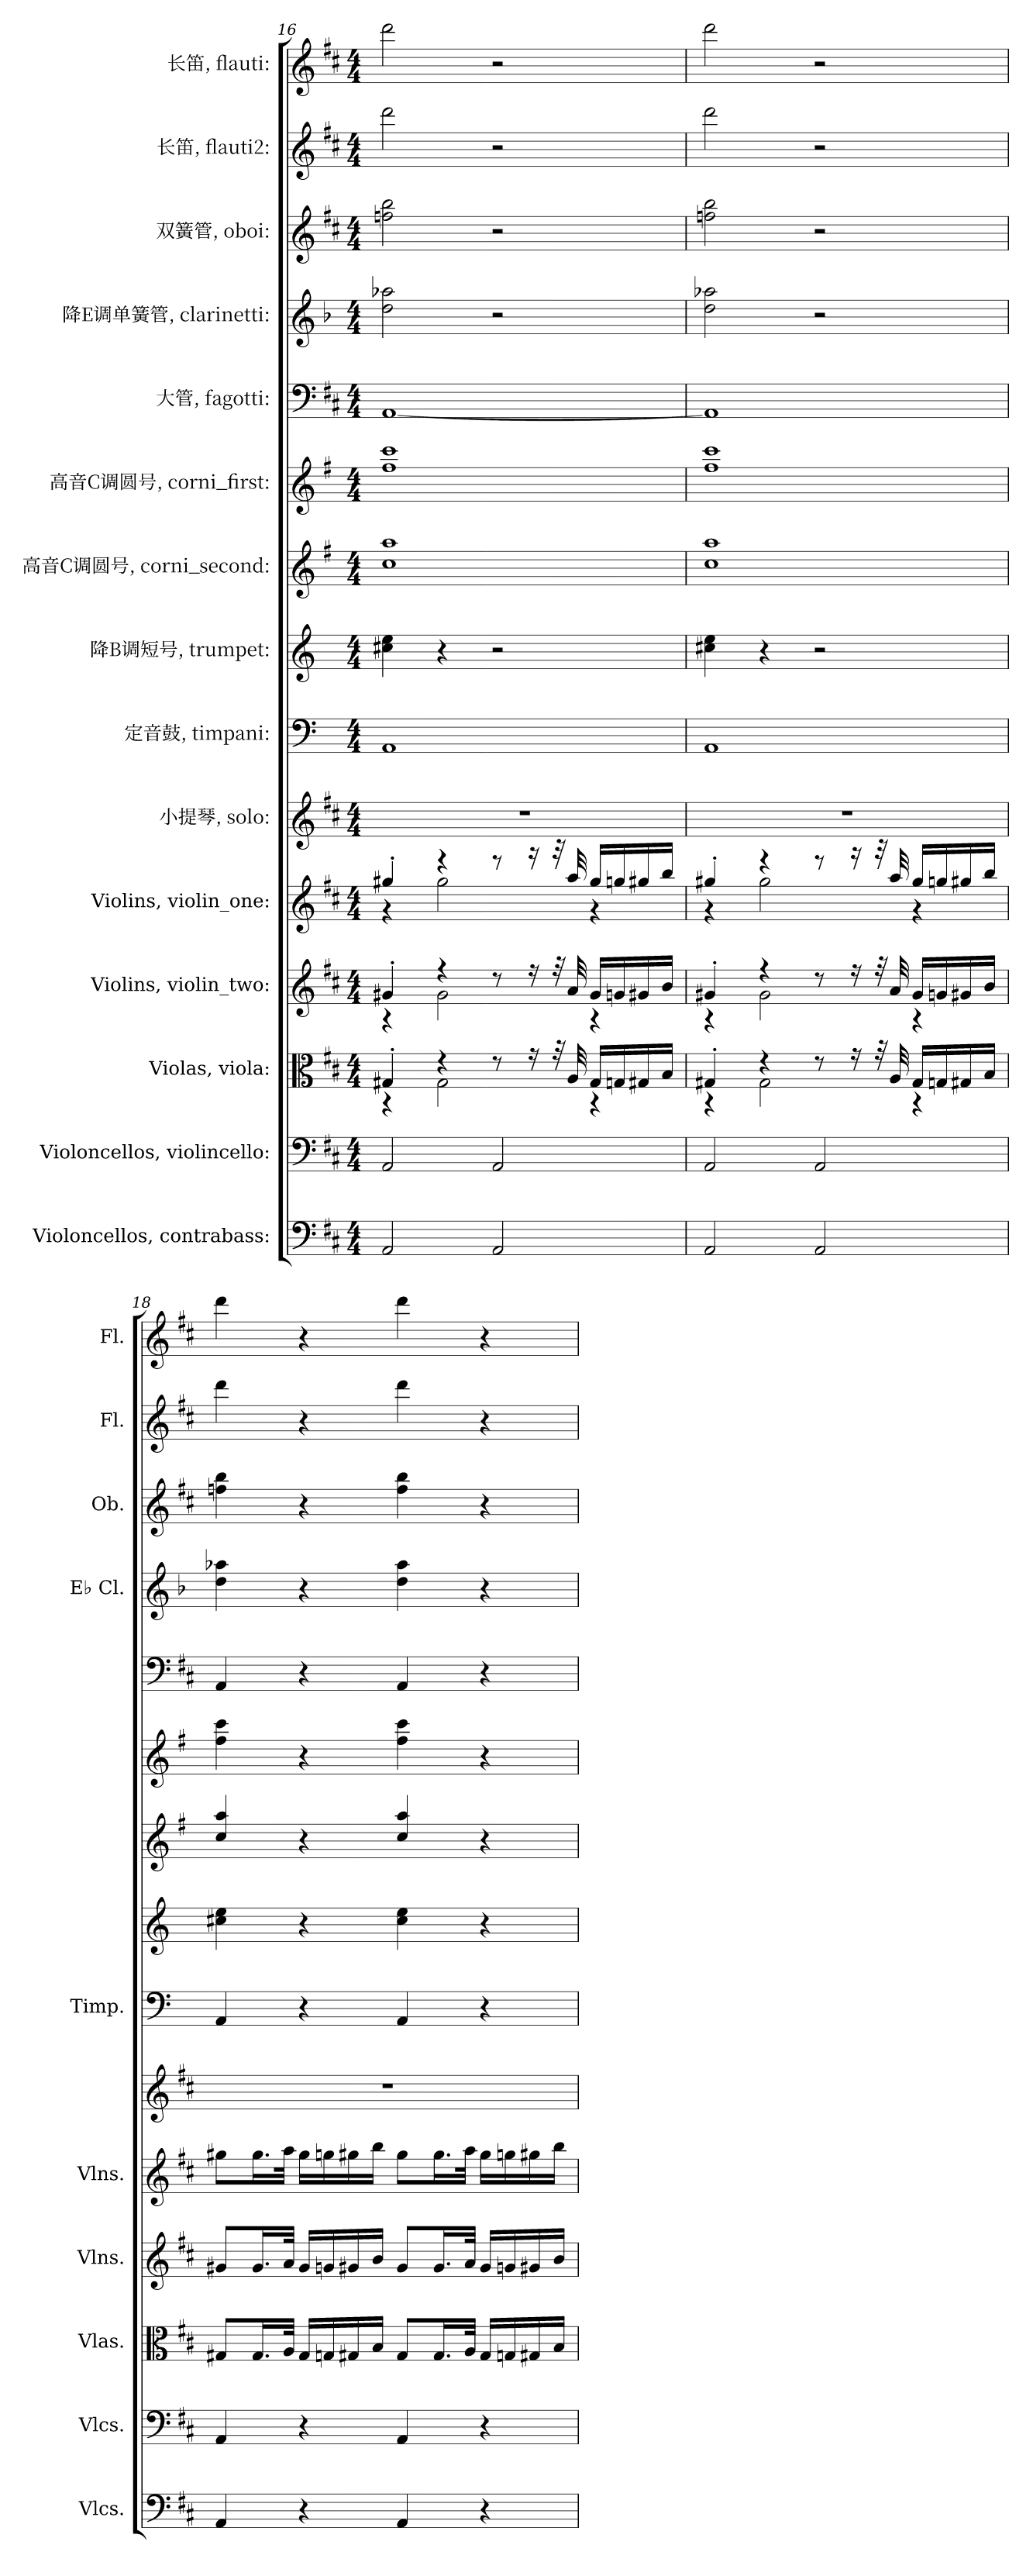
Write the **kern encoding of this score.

**kern	**kern	**kern	**kern	**kern	**kern	**kern	**kern	**kern	**kern	**kern	**kern	**kern	**kern	**kern
*part15	*part14	*part13	*part12	*part11	*part10	*part9	*part8	*part7	*part6	*part5	*part4	*part3	*part2	*part1
*staff15	*staff14	*staff13	*staff12	*staff11	*staff10	*staff9	*staff8	*staff7	*staff6	*staff5	*staff4	*staff3	*staff2	*staff1
*I"Violoncellos, contrabass:	*I"Violoncellos, violincello:	*I"Violas, viola:	*I"Violins, violin_two:	*I"Violins, violin_one:	*I"小提琴, solo:	*I"定音鼓, timpani:	*I"降B调短号, trumpet:	*I"高音C调圆号, corni_second:	*I"高音C调圆号, corni_first:	*I"大管, fagotti:	*I"降E调单簧管, clarinetti:	*I"双簧管, oboi:	*I"长笛, flauti2:	*I"长笛, flauti:
*I'Vlcs.	*I'Vlcs.	*I'Vlas.	*I'Vlns.	*I'Vlns.	*	*I'Timp.	*	*	*	*	*I'E♭ Cl.	*I'Ob.	*I'Fl.	*I'Fl.
*clefF4	*clefF4	*clefC3	*clefG2	*clefG2	*clefG2	*clefF4	*clefG2	*clefG2	*clefG2	*clefF4	*clefG2	*clefG2	*clefG2	*clefG2
*	*	*	*	*	*	*	*ITrd1c2	*ITrd4c7	*ITrd4c7	*	*ITrd-2c-3	*	*	*
*k[f#c#]	*k[f#c#]	*k[f#c#]	*k[f#c#]	*k[f#c#]	*k[f#c#]	*k[]	*k[b-e-]	*k[]	*k[]	*k[f#c#]	*k[b-e-a-d-]	*k[f#c#]	*k[f#c#]	*k[f#c#]
*M4/4	*M4/4	*M4/4	*M4/4	*M4/4	*M4/4	*M4/4	*M4/4	*M4/4	*M4/4	*M4/4	*M4/4	*M4/4	*M4/4	*M4/4
=16	=16	=16	=16	=16	=16	=16	=16	=16	=16	=16	=16	=16	=16	=16
*	*	*^	*^	*^	*	*	*	*	*	*	*	*	*	*
2AA/	2AA/	4G#X'/	4r	4g#X'/	4r	4gg#X'/	4r	1r	1AA	4bn\ 4dd\	1f 1dd	1b 1ff	[1AA	2ff\ 2ccc-X\	2ffn\ 2bb\	2ddd\	2ddd\
.	.	4r	2G#\	4r	2g#\	4r	2gg#\	.	.	4r	.	.	.	.	.	.	.
2AA/	2AA/	8r	.	8r	.	8r	.	.	.	2r	.	.	.	2r	2r	2r	2r
.	.	16r	.	16r	.	16r	.	.	.	.	.	.	.	.	.	.	.
.	.	32r	.	32r	.	32r	.	.	.	.	.	.	.	.	.	.	.
.	.	32A/	.	32a/	.	32aa/	.	.	.	.	.	.	.	.	.	.	.
.	.	16G#/LL	4r	16g#/LL	4r	16gg#/LL	4r	.	.	.	.	.	.	.	.	.	.
.	.	16Gn/	.	16gn/	.	16ggn/	.	.	.	.	.	.	.	.	.	.	.
.	.	16G#X/	.	16g#X/	.	16gg#X/	.	.	.	.	.	.	.	.	.	.	.
.	.	16B/JJ	.	16b/JJ	.	16bb/JJ	.	.	.	.	.	.	.	.	.	.	.
=17	=17	=17	=17	=17	=17	=17	=17	=17	=17	=17	=17	=17	=17	=17	=17	=17	=17
2AA/	2AA/	4G#X'/	4r	4g#X'/	4r	4gg#X'/	4r	1r	1AA	4bn\ 4dd\	1f 1dd	1b 1ff	1AA]	2ff\ 2ccc-X\	2ffn\ 2bb\	2ddd\	2ddd\
.	.	4r	2G#\	4r	2g#\	4r	2gg#\	.	.	4r	.	.	.	.	.	.	.
2AA/	2AA/	8r	.	8r	.	8r	.	.	.	2r	.	.	.	2r	2r	2r	2r
.	.	16r	.	16r	.	16r	.	.	.	.	.	.	.	.	.	.	.
.	.	32r	.	32r	.	32r	.	.	.	.	.	.	.	.	.	.	.
.	.	32A/	.	32a/	.	32aa/	.	.	.	.	.	.	.	.	.	.	.
.	.	16G#/LL	4r	16g#/LL	4r	16gg#/LL	4r	.	.	.	.	.	.	.	.	.	.
.	.	16Gn/	.	16gn/	.	16ggn/	.	.	.	.	.	.	.	.	.	.	.
.	.	16G#X/	.	16g#X/	.	16gg#X/	.	.	.	.	.	.	.	.	.	.	.
.	.	16B/JJ	.	16b/JJ	.	16bb/JJ	.	.	.	.	.	.	.	.	.	.	.
*	*	*v	*v	*	*	*v	*v	*	*	*	*	*	*	*	*	*	*
*	*	*	*v	*v	*	*	*	*	*	*	*	*	*	*	*
!!LO:PB:g=z
=18	=18	=18	=18	=18	=18	=18	=18	=18	=18	=18	=18	=18	=18	=18
4AA/	4AA/	8G#X/L	8g#X/L	8gg#X\L	1r	4AA/	4bn\ 4dd\	4f/ 4dd/	4b\ 4ff\	4AA/	4ff\ 4ccc-X\	4ffn\ 4bb\	4ddd\	4ddd\
.	.	16.G#/L	16.g#/L	16.gg#\L	.	.	.	.	.	.	.	.	.	.
.	.	32A/JJk	32a/JJk	32aa\JJk	.	.	.	.	.	.	.	.	.	.
4r	4r	16G#/LL	16g#/LL	16gg#\LL	.	4r	4r	4r	4r	4r	4r	4r	4r	4r
.	.	16Gn/	16gn/	16ggn\	.	.	.	.	.	.	.	.	.	.
.	.	16G#X/	16g#X/	16gg#X\	.	.	.	.	.	.	.	.	.	.
.	.	16B/JJ	16b/JJ	16bb\JJ	.	.	.	.	.	.	.	.	.	.
4AA/	4AA/	8G#/L	8g#/L	8gg#\L	.	4AA/	4b\ 4dd\	4f/ 4dd/	4b\ 4ff\	4AA/	4ff\ 4ccc-\	4ff\ 4bb\	4ddd\	4ddd\
.	.	16.G#/L	16.g#/L	16.gg#\L	.	.	.	.	.	.	.	.	.	.
.	.	32A/JJk	32a/JJk	32aa\JJk	.	.	.	.	.	.	.	.	.	.
4r	4r	16G#/LL	16g#/LL	16gg#\LL	.	4r	4r	4r	4r	4r	4r	4r	4r	4r
.	.	16Gn/	16gn/	16ggn\	.	.	.	.	.	.	.	.	.	.
.	.	16G#X/	16g#X/	16gg#X\	.	.	.	.	.	.	.	.	.	.
.	.	16B/JJ	16b/JJ	16bb\JJ	.	.	.	.	.	.	.	.	.	.
=	=	=	=	=	=	=	=	=	=	=	=	=	=	=
*-	*-	*-	*-	*-	*-	*-	*-	*-	*-	*-	*-	*-	*-	*-
